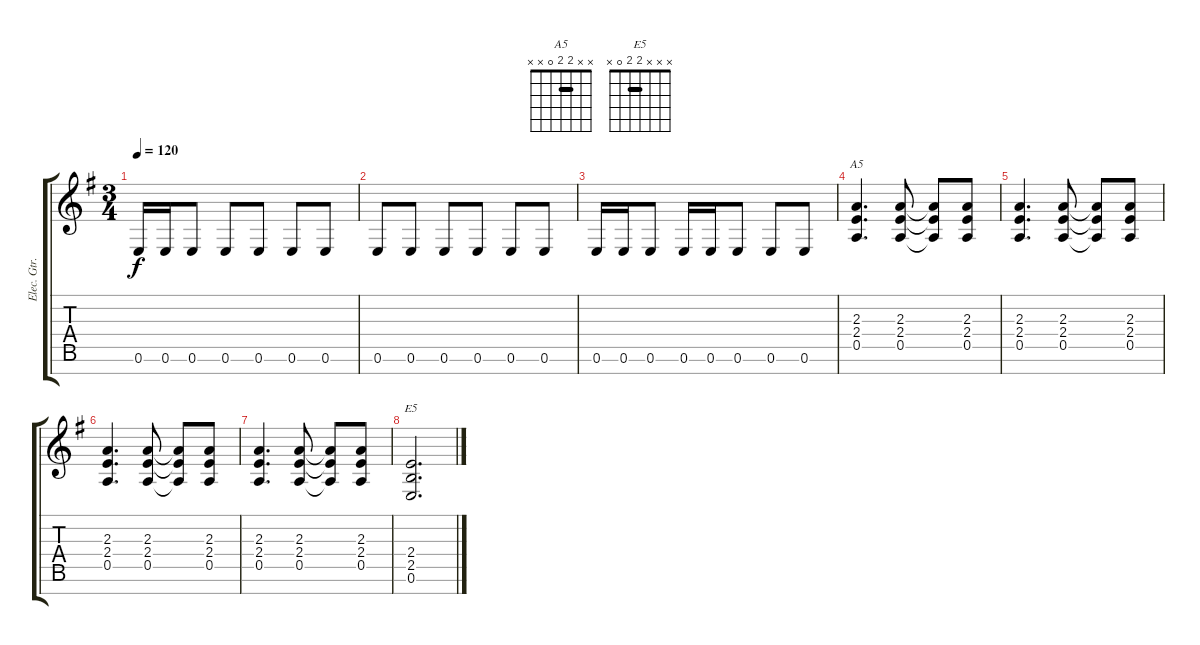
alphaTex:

\track ("Elec. Gtr. 1" "Elec. Gtr.") {instrument overdrivenguitar}
\staff {score tabs}
\tuning (E4 B3 G3 D3 A2 E2 B1) {hide}
\chord ("A5" x x 2 2 0 x x) {barre 2}
\chord ("E5" x x x 2 2 0 x) {barre 2}
\ts (3 4)
\tempo 120
\clef g2
\ks g
0.6.16{dy f} 0.6.16 0.6.8 0.6.8 0.6.8 0.6.8 0.6.8 |
0.6.8 0.6.8 0.6.8 0.6.8 0.6.8 0.6.8 |
0.6.16 0.6.16 0.6.8 0.6.16 0.6.16 0.6.8 0.6.8 0.6.8 |
(2.3 2.4 0.5).4{d ch "A5"} (2.3 2.4 0.5).8 (2.3{t} 2.4{t} 0.5{t}).8 (2.3 2.4 0.5).8 |
(2.3 2.4 0.5).4{d} (2.3 2.4 0.5).8 (2.3{t} 2.4{t} 0.5{t}).8 (2.3 2.4 0.5).8 |
(2.3 2.4 0.5).4{d} (2.3 2.4 0.5).8 (2.3{t} 2.4{t} 0.5{t}).8 (2.3 2.4 0.5).8 |
(2.3 2.4 0.5).4{d} (2.3 2.4 0.5).8 (2.3{t} 2.4{t} 0.5{t}).8 (2.3 2.4 0.5).8 |
(2.4 2.5 0.6).2{d ch "E5"}
